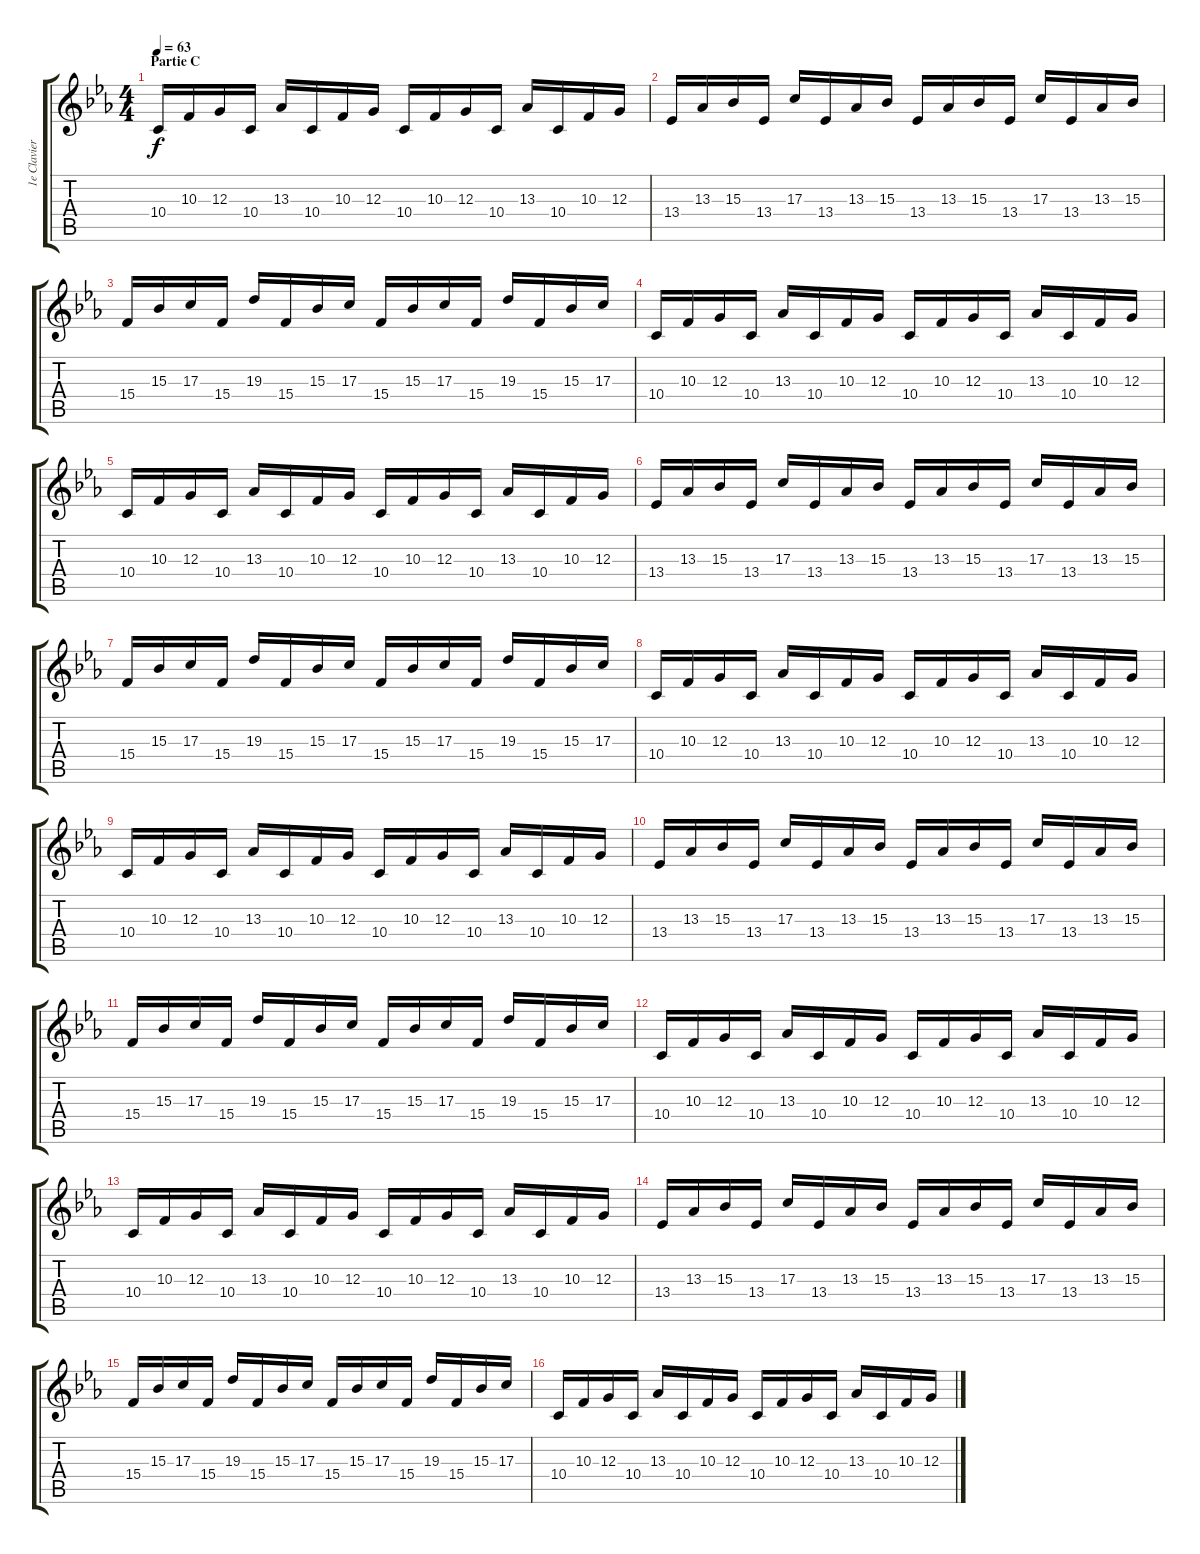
\track ("1e Clavier" "1e Clavier") {instrument brightacousticpiano}
\staff {score tabs}
\tuning (E4 B3 G3 D3 A2 E2) {hide}
\ts (4 4)
\section ("" "Partie C")
\tempo 63
\clef g2
\ks cminor
10.4.16{dy f} 10.3.16 12.3.16 10.4.16 13.3.16 10.4.16 10.3.16 12.3.16 10.4.16 10.3.16 12.3.16 10.4.16 13.3.16 10.4.16 10.3.16 12.3.16 |
13.4.16 13.3.16 15.3.16 13.4.16 17.3.16 13.4.16 13.3.16 15.3.16 13.4.16 13.3.16 15.3.16 13.4.16 17.3.16 13.4.16 13.3.16 15.3.16 |
15.4.16 15.3.16 17.3.16 15.4.16 19.3.16 15.4.16 15.3.16 17.3.16 15.4.16 15.3.16 17.3.16 15.4.16 19.3.16 15.4.16 15.3.16 17.3.16 |
10.4.16 10.3.16 12.3.16 10.4.16 13.3.16 10.4.16 10.3.16 12.3.16 10.4.16 10.3.16 12.3.16 10.4.16 13.3.16 10.4.16 10.3.16 12.3.16 |
10.4.16 10.3.16 12.3.16 10.4.16 13.3.16 10.4.16 10.3.16 12.3.16 10.4.16 10.3.16 12.3.16 10.4.16 13.3.16 10.4.16 10.3.16 12.3.16 |
13.4.16 13.3.16 15.3.16 13.4.16 17.3.16 13.4.16 13.3.16 15.3.16 13.4.16 13.3.16 15.3.16 13.4.16 17.3.16 13.4.16 13.3.16 15.3.16 |
15.4.16 15.3.16 17.3.16 15.4.16 19.3.16 15.4.16 15.3.16 17.3.16 15.4.16 15.3.16 17.3.16 15.4.16 19.3.16 15.4.16 15.3.16 17.3.16 |
10.4.16 10.3.16 12.3.16 10.4.16 13.3.16 10.4.16 10.3.16 12.3.16 10.4.16 10.3.16 12.3.16 10.4.16 13.3.16 10.4.16 10.3.16 12.3.16 |
10.4.16 10.3.16 12.3.16 10.4.16 13.3.16 10.4.16 10.3.16 12.3.16 10.4.16 10.3.16 12.3.16 10.4.16 13.3.16 10.4.16 10.3.16 12.3.16 |
13.4.16 13.3.16 15.3.16 13.4.16 17.3.16 13.4.16 13.3.16 15.3.16 13.4.16 13.3.16 15.3.16 13.4.16 17.3.16 13.4.16 13.3.16 15.3.16 |
15.4.16 15.3.16 17.3.16 15.4.16 19.3.16 15.4.16 15.3.16 17.3.16 15.4.16 15.3.16 17.3.16 15.4.16 19.3.16 15.4.16 15.3.16 17.3.16 |
10.4.16 10.3.16 12.3.16 10.4.16 13.3.16 10.4.16 10.3.16 12.3.16 10.4.16 10.3.16 12.3.16 10.4.16 13.3.16 10.4.16 10.3.16 12.3.16 |
10.4.16 10.3.16 12.3.16 10.4.16 13.3.16 10.4.16 10.3.16 12.3.16 10.4.16 10.3.16 12.3.16 10.4.16 13.3.16 10.4.16 10.3.16 12.3.16 |
13.4.16 13.3.16 15.3.16 13.4.16 17.3.16 13.4.16 13.3.16 15.3.16 13.4.16 13.3.16 15.3.16 13.4.16 17.3.16 13.4.16 13.3.16 15.3.16 |
15.4.16 15.3.16 17.3.16 15.4.16 19.3.16 15.4.16 15.3.16 17.3.16 15.4.16 15.3.16 17.3.16 15.4.16 19.3.16 15.4.16 15.3.16 17.3.16 |
10.4.16 10.3.16 12.3.16 10.4.16 13.3.16 10.4.16 10.3.16 12.3.16 10.4.16 10.3.16 12.3.16 10.4.16 13.3.16 10.4.16 10.3.16 12.3.16
